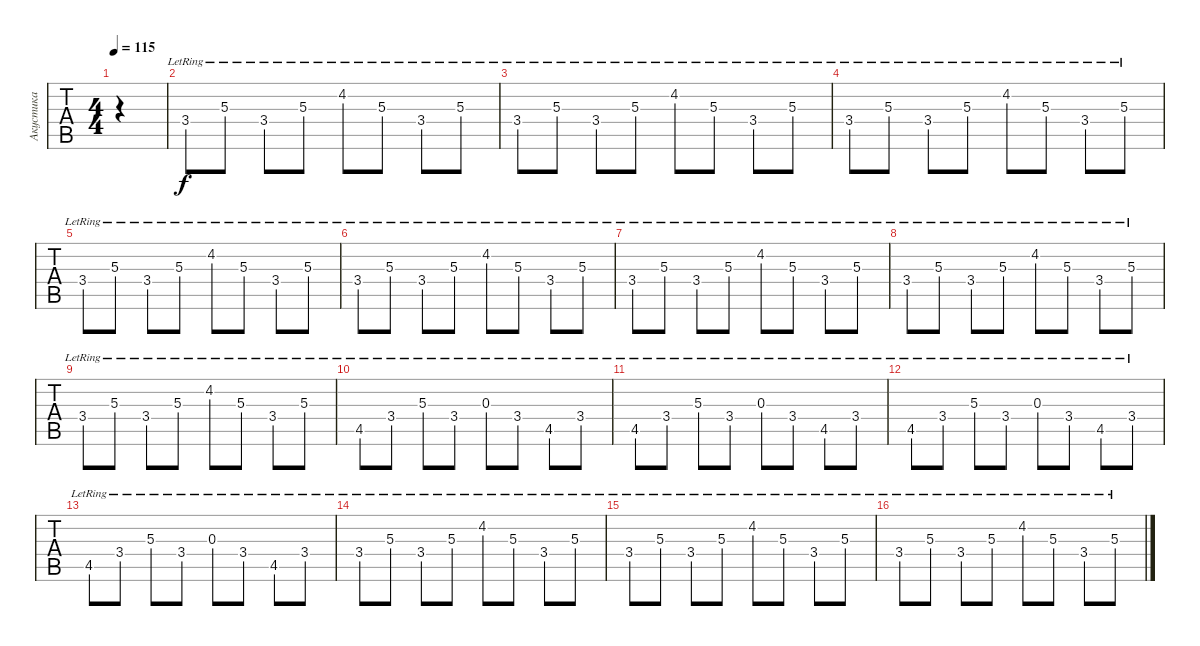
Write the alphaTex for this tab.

\track ("Акустика " "Акустика ") {instrument acousticguitarsteel}
\staff {tabs}
\tuning (Eb4 Bb3 Gb3 Db3 Ab2 Db2) {hide}
\ts (4 4)
\tempo 115
\clef g2
\ks c
|
3.4{lr}.8{instrument acousticguitarsteel} 5.3{lr}.8 3.4{lr}.8 5.3{lr}.8 4.2{lr}.8 5.3{lr}.8 3.4{lr}.8 5.3{lr}.8 |
3.4{lr}.8 5.3{lr}.8 3.4{lr}.8 5.3{lr}.8 4.2{lr}.8 5.3{lr}.8 3.4{lr}.8 5.3{lr}.8 |
3.4{lr}.8{instrument acousticguitarsteel} 5.3{lr}.8 3.4{lr}.8 5.3{lr}.8 4.2{lr}.8 5.3{lr}.8 3.4{lr}.8 5.3{lr}.8 |
3.4{lr}.8 5.3{lr}.8 3.4{lr}.8 5.3{lr}.8 4.2{lr}.8 5.3{lr}.8 3.4{lr}.8 5.3{lr}.8 |
3.4{lr}.8{instrument acousticguitarsteel} 5.3{lr}.8 3.4{lr}.8 5.3{lr}.8 4.2{lr}.8 5.3{lr}.8 3.4{lr}.8 5.3{lr}.8 |
3.4{lr}.8 5.3{lr}.8 3.4{lr}.8 5.3{lr}.8 4.2{lr}.8 5.3{lr}.8 3.4{lr}.8 5.3{lr}.8 |
3.4{lr}.8{instrument acousticguitarsteel} 5.3{lr}.8 3.4{lr}.8 5.3{lr}.8 4.2{lr}.8 5.3{lr}.8 3.4{lr}.8 5.3{lr}.8 |
3.4{lr}.8 5.3{lr}.8 3.4{lr}.8 5.3{lr}.8 4.2{lr}.8 5.3{lr}.8 3.4{lr}.8 5.3{lr}.8 |
4.5{lr}.8 3.4{lr}.8 5.3{lr}.8 3.4{lr}.8 0.3{lr}.8 3.4{lr}.8 4.5{lr}.8 3.4{lr}.8 |
4.5{lr}.8 3.4{lr}.8 5.3{lr}.8 3.4{lr}.8 0.3{lr}.8 3.4{lr}.8 4.5{lr}.8 3.4{lr}.8 |
4.5{lr}.8 3.4{lr}.8 5.3{lr}.8 3.4{lr}.8 0.3{lr}.8 3.4{lr}.8 4.5{lr}.8 3.4{lr}.8 |
4.5{lr}.8 3.4{lr}.8 5.3{lr}.8 3.4{lr}.8 0.3{lr}.8 3.4{lr}.8 4.5{lr}.8 3.4{lr}.8 |
3.4{lr}.8 5.3{lr}.8 3.4{lr}.8 5.3{lr}.8 4.2{lr}.8 5.3{lr}.8 3.4{lr}.8 5.3{lr}.8 |
3.4{lr}.8{instrument acousticguitarsteel} 5.3{lr}.8 3.4{lr}.8 5.3{lr}.8 4.2{lr}.8 5.3{lr}.8 3.4{lr}.8 5.3{lr}.8 |
3.4{lr}.8 5.3{lr}.8 3.4{lr}.8 5.3{lr}.8 4.2{lr}.8 5.3{lr}.8 3.4{lr}.8 5.3{lr}.8
